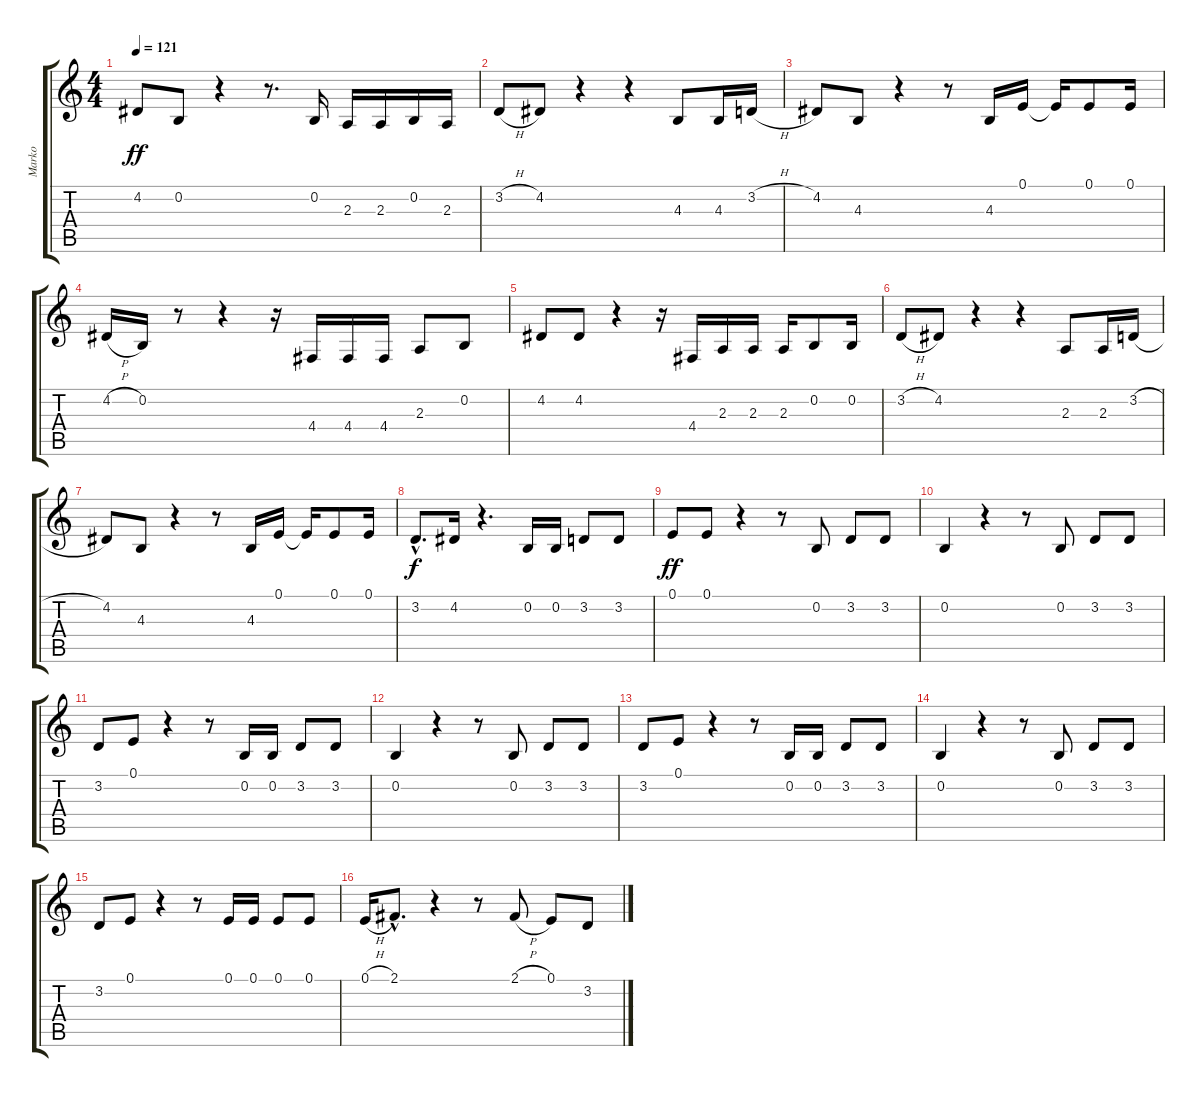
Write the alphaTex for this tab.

\track ("Marko" "Marko") {instrument lead6voice}
\staff {score tabs}
\tuning (E4 B3 G3 D3 A2 E2) {hide}
\ts (4 4)
\tempo 121
\clef g2
\ks c
4.2.8{dy ff} 0.2.8 r.4 r.8{d} 0.2.16 2.3.16 2.3.16 0.2.16 2.3.16 |
3.2{h}.8 4.2.8 r.4 r.4 4.3.8 4.3.16 3.2{h}.16 |
4.2.8 4.3.8 r.4 r.8 4.3.16 0.1.16 0.1{t}.16 0.1.8 0.1.16 |
4.2{h}.16 0.2.16 r.8 r.4 r.16 4.4.16 4.4.16 4.4.16 2.3.8 0.2.8 |
4.2.8 4.2.8 r.4 r.16 4.4.16 2.3.16 2.3.16 2.3.16 0.2.8 0.2.16 |
3.2{h}.8 4.2.8 r.4 r.4 2.3.8 2.3.16 3.2{h}.16 |
4.2.8 4.3.8 r.4 r.8 4.3.16 0.1.16 0.1{t}.16 0.1.8 0.1.16 |
3.2{hac}.8{d dy f} 4.2.16 r.4{d} 0.2.16 0.2.16 3.2.8 3.2.8 |
0.1.8{dy ff} 0.1.8 r.4 r.8 0.2.8 3.2.8 3.2.8 |
0.2.4 r.4 r.8 0.2.8 3.2.8 3.2.8 |
3.2.8 0.1.8 r.4 r.8 0.2.16 0.2.16 3.2.8 3.2.8 |
0.2.4 r.4 r.8 0.2.8 3.2.8 3.2.8 |
3.2.8 0.1.8 r.4 r.8 0.2.16 0.2.16 3.2.8 3.2.8 |
0.2.4 r.4 r.8 0.2.8 3.2.8 3.2.8 |
3.2.8 0.1.8 r.4 r.8 0.1.16 0.1.16 0.1.8 0.1.8 |
0.1{h}.16 2.1{hac}.8{d} r.4 r.8 2.1{h}.8 0.1.8 3.2.8
